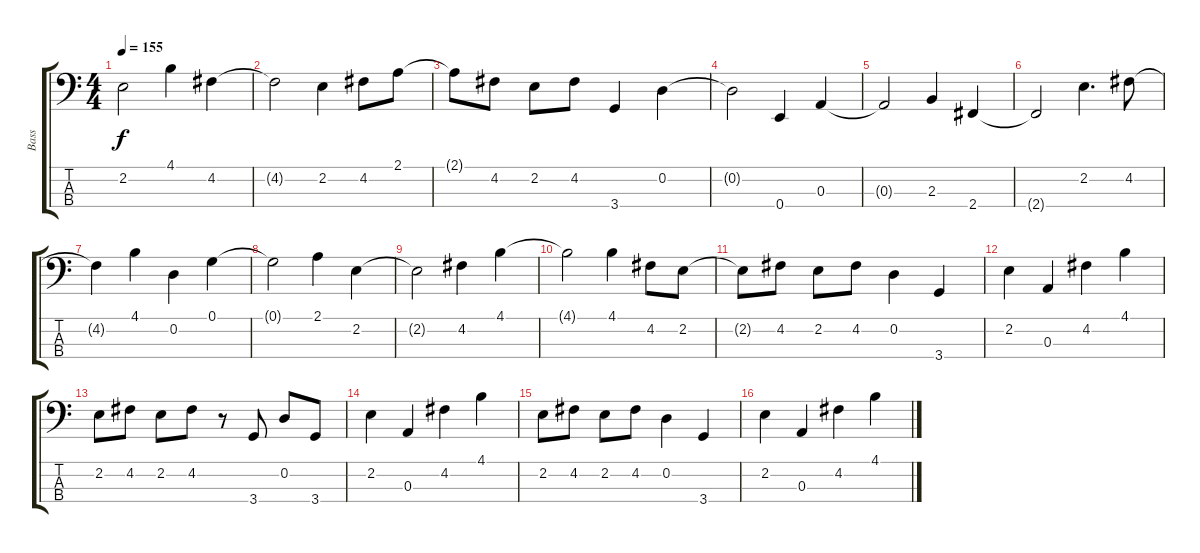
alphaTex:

\track ("Bass" "Bass") {instrument electricbassfinger}
\staff {score tabs}
\tuning (G2 D2 A1 E1) {hide}
\ts (4 4)
\tempo 155
\clef f4
\ks c
2.2{t}.2{dy f} 4.1.4 4.2.4 |
4.2{t}.2 2.2.4 4.2.8 2.1.8 |
2.1{t}.8 4.2.8 2.2.8 4.2.8 3.4.4 0.2.4 |
0.2{t}.2 0.4.4 0.3.4 |
0.3{t}.2 2.3.4 2.4.4 |
2.4{t}.2 2.2.4{d} 4.2.8 |
4.2{t}.4 4.1.4 0.2.4 0.1.4 |
0.1{t}.2 2.1.4 2.2.4 |
2.2{t}.2 4.2.4 4.1.4 |
4.1{t}.2 4.1.4 4.2.8 2.2.8 |
2.2{t}.8 4.2.8 2.2.8 4.2.8 0.2.4 3.4.4 |
2.2.4 0.3.4 4.2.4 4.1.4 |
2.2.8 4.2.8 2.2.8 4.2.8 r.8 3.4.8 0.2.8 3.4.8 |
2.2.4 0.3.4 4.2.4 4.1.4 |
2.2.8 4.2.8 2.2.8 4.2.8 0.2.4 3.4.4 |
2.2.4 0.3.4 4.2.4 4.1.4
